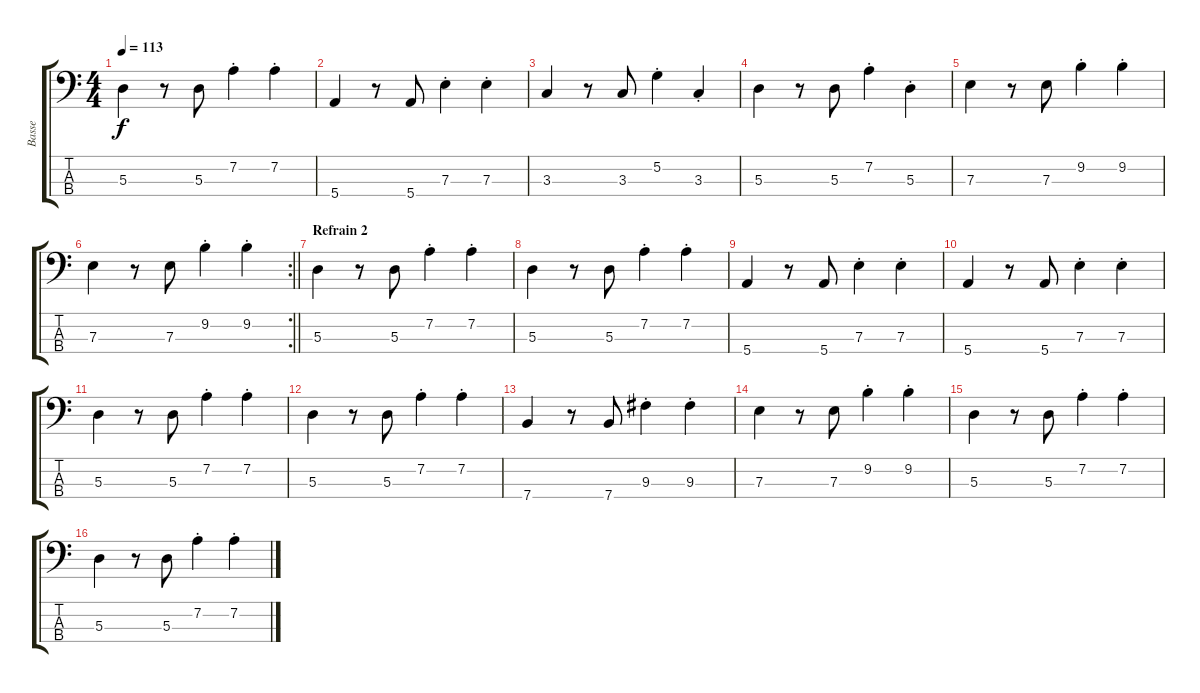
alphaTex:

\track ("Basse" "Basse") {instrument electricbassfinger}
\staff {score tabs}
\tuning (G2 D2 A1 E1) {hide}
\ts (4 4)
\tempo 113
\clef f4
\ks c
5.3.4{dy f} r.8 5.3.8 7.2{st}.4 7.2{st}.4 |
5.4.4 r.8 5.4.8 7.3{st}.4 7.3{st}.4 |
3.3.4 r.8 3.3.8 5.2{st}.4 3.3{st}.4 |
5.3.4 r.8 5.3.8 7.2{st}.4 5.3{st}.4 |
7.3.4 r.8 7.3.8 9.2{st}.4 9.2{st}.4 |
\rc 2
\barLineRight lightlight
7.3.4 r.8 7.3.8 9.2{st}.4 9.2{st}.4 |
\section ("" "Refrain 2")
5.3.4 r.8 5.3.8 7.2{st}.4 7.2{st}.4 |
5.3.4 r.8 5.3.8 7.2{st}.4 7.2{st}.4 |
5.4.4 r.8 5.4.8 7.3{st}.4 7.3{st}.4 |
5.4.4 r.8 5.4.8 7.3{st}.4 7.3{st}.4 |
5.3.4 r.8 5.3.8 7.2{st}.4 7.2{st}.4 |
5.3.4 r.8 5.3.8 7.2{st}.4 7.2{st}.4 |
7.4.4 r.8 7.4.8 9.3{st}.4 9.3{st}.4 |
7.3.4 r.8 7.3.8 9.2{st}.4 9.2{st}.4 |
5.3.4 r.8 5.3.8 7.2{st}.4 7.2{st}.4 |
5.3.4 r.8 5.3.8 7.2{st}.4 7.2{st}.4
